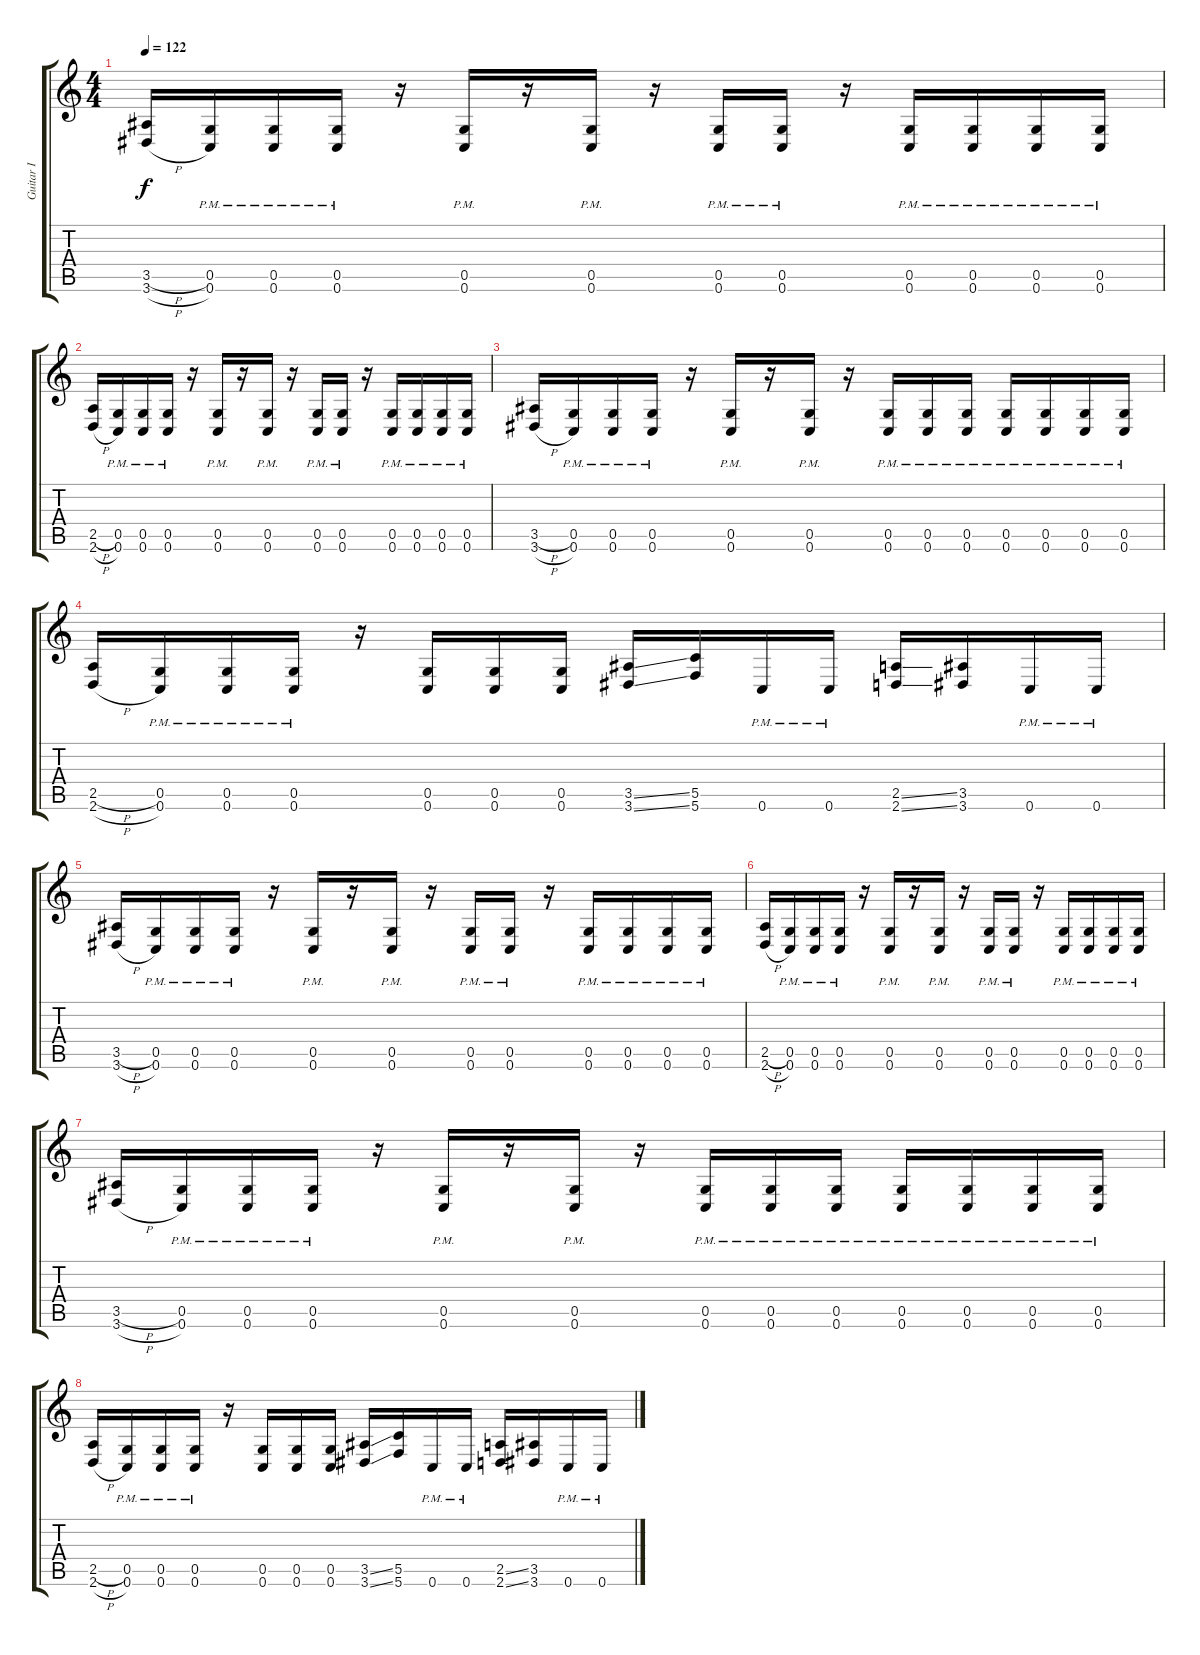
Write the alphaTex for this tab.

\track ("Guitar I" "Guitar I") {instrument distortionguitar}
\staff {score tabs}
\tuning (D4 A3 F3 C3 G2 C2) {hide}
\ts (4 4)
\tempo 122
\clef g2
\ks c
(3.5{h} 3.6{h}).16{dy f} (0.5{pm} 0.6{pm}).16 (0.5{pm} 0.6{pm}).16 (0.5{pm} 0.6{pm}).16 r.16 (0.5{pm} 0.6{pm}).16 r.16 (0.5{pm} 0.6{pm}).16 r.16 (0.5{pm} 0.6{pm}).16 (0.5{pm} 0.6{pm}).16 r.16 (0.5{pm} 0.6{pm}).16 (0.5{pm} 0.6{pm}).16 (0.5{pm} 0.6{pm}).16 (0.5{pm} 0.6{pm}).16 |
(2.5{h} 2.6{h}).16 (0.5{pm} 0.6{pm}).16 (0.5{pm} 0.6{pm}).16 (0.5{pm} 0.6{pm}).16 r.16 (0.5{pm} 0.6{pm}).16 r.16 (0.5{pm} 0.6{pm}).16 r.16 (0.5{pm} 0.6{pm}).16 (0.5{pm} 0.6{pm}).16 r.16 (0.5{pm} 0.6{pm}).16 (0.5{pm} 0.6{pm}).16 (0.5{pm} 0.6{pm}).16 (0.5{pm} 0.6{pm}).16 |
(3.5{h} 3.6{h}).16 (0.5{pm} 0.6{pm}).16 (0.5{pm} 0.6{pm}).16 (0.5{pm} 0.6{pm}).16 r.16 (0.5{pm} 0.6{pm}).16 r.16 (0.5{pm} 0.6{pm}).16 r.16 (0.5{pm} 0.6{pm}).16 (0.5{pm} 0.6{pm}).16 (0.5{pm} 0.6{pm}).16 (0.5{pm} 0.6{pm}).16 (0.5{pm} 0.6{pm}).16 (0.5{pm} 0.6{pm}).16 (0.5{pm} 0.6{pm}).16 |
(2.5{h} 2.6{h}).16 (0.5{pm} 0.6{pm}).16 (0.5{pm} 0.6{pm}).16 (0.5{pm} 0.6{pm}).16 r.16 (0.5 0.6).16 (0.5 0.6).16 (0.5 0.6).16 (3.5{ss} 3.6{ss}).16 (5.5 5.6).16 0.6{pm}.16 0.6{pm}.16 (2.5{ss} 2.6{ss}).16 (3.5 3.6).16 0.6{pm}.16 0.6{pm}.16 |
(3.5{h} 3.6{h}).16 (0.5{pm} 0.6{pm}).16 (0.5{pm} 0.6{pm}).16 (0.5{pm} 0.6{pm}).16 r.16 (0.5{pm} 0.6{pm}).16 r.16 (0.5{pm} 0.6{pm}).16 r.16 (0.5{pm} 0.6{pm}).16 (0.5{pm} 0.6{pm}).16 r.16 (0.5{pm} 0.6{pm}).16 (0.5{pm} 0.6{pm}).16 (0.5{pm} 0.6{pm}).16 (0.5{pm} 0.6{pm}).16 |
(2.5{h} 2.6{h}).16 (0.5{pm} 0.6{pm}).16 (0.5{pm} 0.6{pm}).16 (0.5{pm} 0.6{pm}).16 r.16 (0.5{pm} 0.6{pm}).16 r.16 (0.5{pm} 0.6{pm}).16 r.16 (0.5{pm} 0.6{pm}).16 (0.5{pm} 0.6{pm}).16 r.16 (0.5{pm} 0.6{pm}).16 (0.5{pm} 0.6{pm}).16 (0.5{pm} 0.6{pm}).16 (0.5{pm} 0.6{pm}).16 |
(3.5{h} 3.6{h}).16 (0.5{pm} 0.6{pm}).16 (0.5{pm} 0.6{pm}).16 (0.5{pm} 0.6{pm}).16 r.16 (0.5{pm} 0.6{pm}).16 r.16 (0.5{pm} 0.6{pm}).16 r.16 (0.5{pm} 0.6{pm}).16 (0.5{pm} 0.6{pm}).16 (0.5{pm} 0.6{pm}).16 (0.5{pm} 0.6{pm}).16 (0.5{pm} 0.6{pm}).16 (0.5{pm} 0.6{pm}).16 (0.5{pm} 0.6{pm}).16 |
(2.5{h} 2.6{h}).16 (0.5{pm} 0.6{pm}).16 (0.5{pm} 0.6{pm}).16 (0.5{pm} 0.6{pm}).16 r.16 (0.5 0.6).16 (0.5 0.6).16 (0.5 0.6).16 (3.5{ss} 3.6{ss}).16 (5.5 5.6).16 0.6{pm}.16 0.6{pm}.16 (2.5{ss} 2.6{ss}).16 (3.5 3.6).16 0.6{pm}.16 0.6{pm}.16
